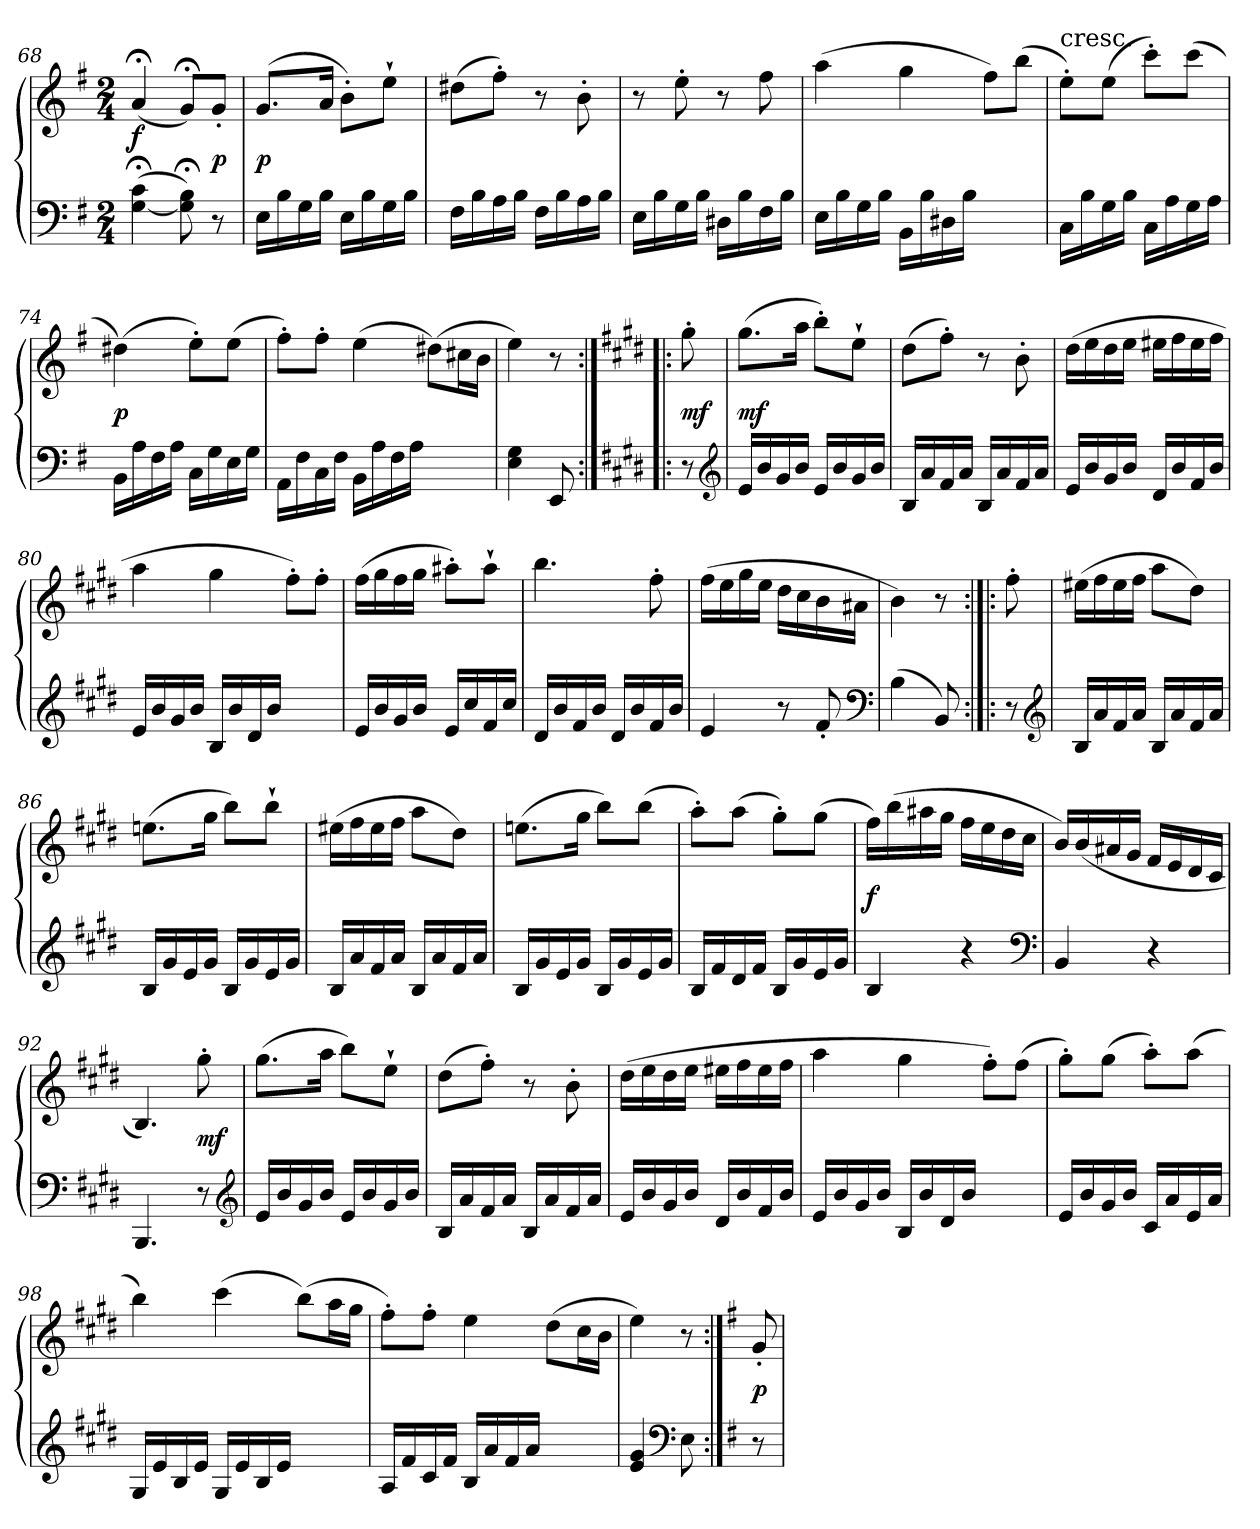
**kern	**kern	**dynam
*part1	*part1	*part1
*staff2	*staff1	*staff1/2
*clefF4	*clefG2	*
*k[f#]	*k[f#]	*
*M2/4	*M2/4	*
=68	=68	=68
([4G;<\ 4c;<\	(4a;</	f
8G];<\ 8B;<\)	8g;</L)	.
8r	8g'/J	p
=69	=69	=69
16E\LL	(8.g/L	p
16B\	.	.
16G\	.	.
16B\JJ	16a/Jk	.
16E\LL	8b'\L)	.
16B\	.	.
16G\	8ee`\J	.
16B\JJ	.	.
=70	=70	=70
16F#\LL	(8dd#X\L	.
16B\	.	.
16A\	8ff#'\J)	.
16B\JJ	.	.
16F#\LL	8r	.
16B\	.	.
16A\	8b'\	.
16B\JJ	.	.
=71	=71	=71
16E\LL	8r	.
16B\	.	.
16G\	8ee'\	.
16B\JJ	.	.
16D#X\LL	8r	.
16B\	.	.
16F#\	8ff#\	.
16B\JJ	.	.
=72	=72	=72
16E\LL	(4aa	.
16B\	.	.
16G\	.	.
16B\JJ	.	.
16BB\LL	4gg\	.
16B\	.	.
16D#X\	.	.
16B\JJ	.	.
4ryy	8ff#\L)	.
.	(8bb\J	.
=73	=73	=73
!	!LO:TX:t=cresc.	!
16C\LL	8ee'\L)	.
16B\	.	.
16G\	(8ee\J	.
16B\JJ	.	.
16C\LL	8ccc'\L)	.
16A\	.	.
16G\	(8ccc\J	.
16A\JJ	.	.
=74	=74	=74
16BB\LL	(4dd#X\)	p
16A\	.	.
16F#\	.	.
16A\JJ	.	.
16C\LL	8ee'\L)	.
16G\	.	.
16E\	(8ee\J	.
16G\JJ	.	.
=75	=75	=75
16AA\LL	8ff#'\L)	.
16F#\	.	.
16C\	8ff#'\J	.
16F#\JJ	.	.
16BB\LL	(4ee	.
16A\	.	.
16F#\	.	.
16A\JJ	.	.
4ryy	(8dd#X\L)	.
.	16cc#X\L	.
.	16b\JJ	.
=76	=76	=76
4E\ 4G\	4ee\)	.
8EE/	8r	.
=:|!|:	=:|!|:	=:|!|:
*k[f#c#g#d#]	*k[f#c#g#d#]	*
8r	8gg#'\	mf
*clefG2	*	*
=77	=77	=77
16e/LL	(8.gg#\L	mf
16b/	.	.
16g#/	.	.
16b/JJ	16aa\Jk	.
16e/LL	8bb'\L)	.
16b/	.	.
16g#/	8ee`\J	.
16b/JJ	.	.
=78	=78	=78
16B/LL	(8dd#\L	.
16a/	.	.
16f#/	8ff#'\J)	.
16a/JJ	.	.
16B/LL	8r	.
16a/	.	.
16f#/	8b'\	.
16a/JJ	.	.
=79	=79	=79
16e/LL	(16dd#\LL	.
16b/	16ee\	.
16g#/	16dd#\	.
16b/JJ	16ee\JJ	.
16d#/LL	16ee#X\LL	.
16b/	16ff#\	.
16f#/	16ee#\	.
16b/JJ	16ff#\JJ	.
=80	=80	=80
16e/LL	4aa	.
16b/	.	.
16g#/	.	.
16b/JJ	.	.
16B/LL	4gg#\	.
16b/	.	.
16d#/	.	.
16b/JJ	.	.
4ryy	8ff#'\L)	.
.	8ff#'\J	.
=81	=81	=81
16e/LL	(16ff#\LL	.
16b/	16gg#\	.
16g#/	16ff#\	.
16b/JJ	16gg#\JJ	.
16e/LL	8aa#X'\L)	.
16cc#/	.	.
16f#/	8aa#`\J	.
16cc#/JJ	.	.
=82	=82	=82
16d#/LL	4.bb\	.
16b/	.	.
16f#/	.	.
16b/JJ	.	.
16d#/LL	.	.
16b/	.	.
16f#/	8ff#'\	.
16b/JJ	.	.
=83	=83	=83
4e/	(16ff#\LL	.
.	16ee\	.
.	16gg#\	.
.	16ee\JJ	.
8r	16dd#\LL	.
.	16cc#\	.
8f#'/	16b\	.
.	16a#X\JJ	.
*clefF4	*	*
=84	=84	=84
(4B\	4b\)	.
8BB/)	8r	.
=:|!|:	=:|!|:	=:|!|:
8r	8ff#'\	.
*clefG2	*	*
=85	=85	=85
16B/LL	(16ee#X\LL	.
16a/	16ff#\	.
16f#/	16ee#\	.
16a/JJ	16ff#\JJ	.
16B/LL	8aa\L	.
16a/	.	.
16f#/	8dd#\J)	.
16a/JJ	.	.
=86	=86	=86
16B/LL	(8.een\L	.
16g#/	.	.
16e/	.	.
16g#/JJ	16gg#\Jk	.
16B/LL	8bb\L)	.
16g#/	.	.
16e/	8bb`\J	.
16g#/JJ	.	.
=87	=87	=87
16B/LL	(16ee#X\LL	.
16a/	16ff#\	.
16f#/	16ee#\	.
16a/JJ	16ff#\JJ	.
16B/LL	8aa\L	.
16a/	.	.
16f#/	8dd#\J)	.
16a/JJ	.	.
=88	=88	=88
16B/LL	(8.een\L	.
16g#/	.	.
16e/	.	.
16g#/JJ	16gg#\Jk	.
16B/LL	8bb\L)	.
16g#/	.	.
16e/	(8bb\J	.
16g#/JJ	.	.
=89	=89	=89
16B/LL	8aa'\L)	.
16f#/	.	.
16d#/	(8aa\J	.
16f#/JJ	.	.
16B/LL	8gg#'\L)	.
16g#/	.	.
16e/	(8gg#\J	.
16g#/JJ	.	.
=90	=90	=90
4B/	16ff#\LL)	f
.	(16bb\	.
.	16aa#X\	.
.	16gg#\JJ	.
4r	16ff#\LL	.
.	16ee\	.
.	16dd#\	.
.	16cc#\JJ	.
*clefF4	*	*
=91	=91	=91
4BB/	16b/LL)	.
.	(16b/	.
.	16a#X/	.
.	16g#/JJ	.
4r	16f#/LL	.
.	16e/	.
.	16d#/	.
.	16c#/JJ	.
=92	=92	=92
4.BBB/	4.B/)	.
8r	8gg#'\	mf
*clefG2	*	*
=93	=93	=93
16e/LL	(8.gg#\L	.
16b/	.	.
16g#/	.	.
16b/JJ	16aa\Jk	.
16e/LL	8bb\L)	.
16b/	.	.
16g#/	8ee`\J	.
16b/JJ	.	.
=94	=94	=94
16B/LL	(8dd#\L	.
16a/	.	.
16f#/	8ff#'\J)	.
16a/JJ	.	.
16B/LL	8r	.
16a/	.	.
16f#/	8b'\	.
16a/JJ	.	.
=95	=95	=95
16e/LL	(16dd#\LL	.
16b/	16ee\	.
16g#/	16dd#\	.
16b/JJ	16ee\JJ	.
16d#/LL	16ee#X\LL	.
16b/	16ff#\	.
16f#/	16ee#\	.
16b/JJ	16ff#\JJ	.
=96	=96	=96
16e/LL	4aa	.
16b/	.	.
16g#/	.	.
16b/JJ	.	.
16B/LL	4gg#\	.
16b/	.	.
16d#/	.	.
16b/JJ	.	.
4ryy	8ff#'\L)	.
.	(8ff#\J	.
=97	=97	=97
16e/LL	8gg#'\L)	.
16b/	.	.
16g#/	(8gg#\J	.
16b/JJ	.	.
16c#/LL	8aa'\L)	.
16a/	.	.
16e/	(8aa\J	.
16a/JJ	.	.
=98	=98	=98
16G#/LL	4bb\)	.
16e/	.	.
16B/	.	.
16e/JJ	.	.
16G#/LL	(4ccc#	.
16e/	.	.
16B/	.	.
16e/JJ	.	.
4ryy	(8bb\L)	.
.	16aa\L	.
.	16gg#\JJ	.
=99	=99	=99
16A/LL	8ff#'\L)	.
16f#/	.	.
16c#/	8ff#'\J	.
16f#/JJ	.	.
16B/LL	4ee	.
16a/	.	.
16f#/	.	.
16a/JJ	.	.
4ryy	(8dd#\L	.
.	16cc#\L	.
.	16b\JJ	.
=100	=100	=100
4e/ 4g#/	4ee\)	.
*clefF4	*	*
8E\	8r	.
=:|!	=:|!	=:|!
*k[f#]	*k[f#]	*
8r	8g'/	p
=	=	=
*-	*-	*-
